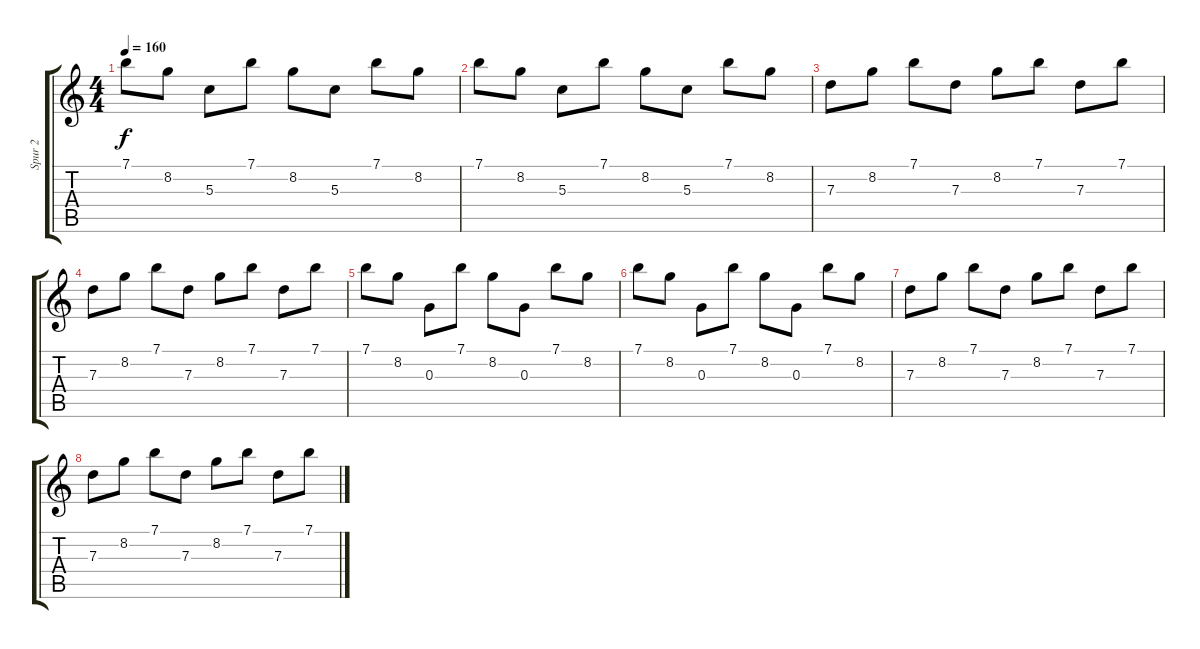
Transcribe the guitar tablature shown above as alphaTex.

\track ("Spur 2" "Spur 2") {instrument acousticguitarnylon}
\staff {score tabs}
\tuning (E4 B3 G3 D3 A2 E2) {hide}
\ts (4 4)
\tempo 160
\clef g2
\ks c
7.1.8{dy f} 8.2.8 5.3.8 7.1.8 8.2.8 5.3.8 7.1.8 8.2.8 |
7.1.8 8.2.8 5.3.8 7.1.8 8.2.8 5.3.8 7.1.8 8.2.8 |
7.3.8 8.2.8 7.1.8 7.3.8 8.2.8 7.1.8 7.3.8 7.1.8 |
7.3.8 8.2.8 7.1.8 7.3.8 8.2.8 7.1.8 7.3.8 7.1.8 |
7.1.8 8.2.8 0.3.8 7.1.8 8.2.8 0.3.8 7.1.8 8.2.8 |
7.1.8 8.2.8 0.3.8 7.1.8 8.2.8 0.3.8 7.1.8 8.2.8 |
7.3.8 8.2.8 7.1.8 7.3.8 8.2.8 7.1.8 7.3.8 7.1.8 |
7.3.8 8.2.8 7.1.8 7.3.8 8.2.8 7.1.8 7.3.8 7.1.8
